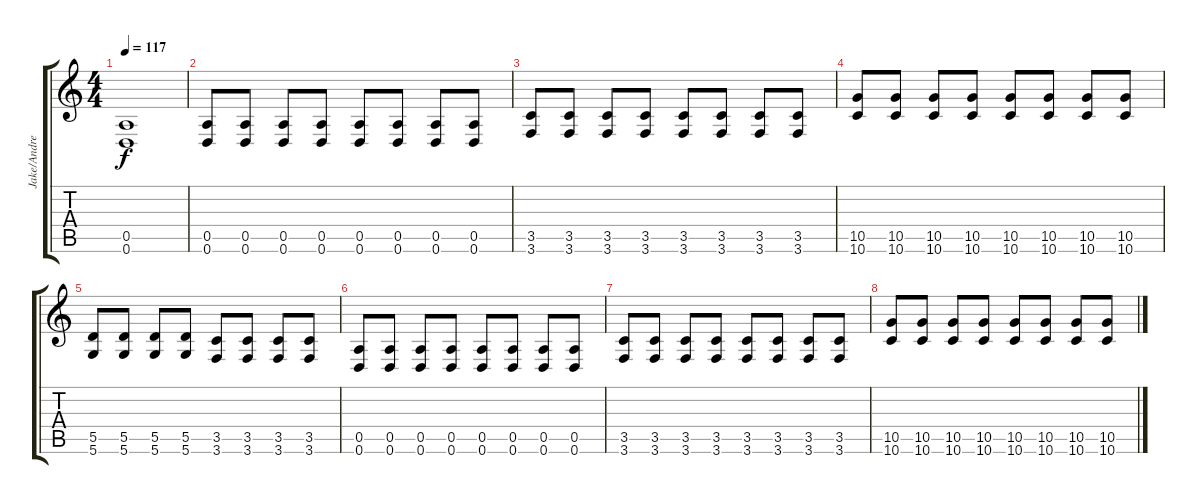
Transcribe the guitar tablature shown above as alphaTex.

\track ("Jake/Andrew" "Jake/Andre") {instrument distortionguitar}
\staff {score tabs}
\tuning (E4 B3 G3 D3 A2 D2) {hide}
\ts (4 4)
\tempo 117
\clef g2
\ks c
(0.5 0.6).1{dy f} |
(0.5 0.6).8 (0.5 0.6).8 (0.5 0.6).8 (0.5 0.6).8 (0.5 0.6).8 (0.5 0.6).8 (0.5 0.6).8 (0.5 0.6).8 |
(3.5 3.6).8 (3.5 3.6).8 (3.5 3.6).8 (3.5 3.6).8 (3.5 3.6).8 (3.5 3.6).8 (3.5 3.6).8 (3.5 3.6).8 |
(10.5 10.6).8 (10.5 10.6).8 (10.5 10.6).8 (10.5 10.6).8 (10.5 10.6).8 (10.5 10.6).8 (10.5 10.6).8 (10.5 10.6).8 |
(5.5 5.6).8 (5.5 5.6).8 (5.5 5.6).8 (5.5 5.6).8 (3.5 3.6).8 (3.5 3.6).8 (3.5 3.6).8 (3.5 3.6).8 |
(0.5 0.6).8 (0.5 0.6).8 (0.5 0.6).8 (0.5 0.6).8 (0.5 0.6).8 (0.5 0.6).8 (0.5 0.6).8 (0.5 0.6).8 |
(3.5 3.6).8 (3.5 3.6).8 (3.5 3.6).8 (3.5 3.6).8 (3.5 3.6).8 (3.5 3.6).8 (3.5 3.6).8 (3.5 3.6).8 |
(10.5 10.6).8 (10.5 10.6).8 (10.5 10.6).8 (10.5 10.6).8 (10.5 10.6).8 (10.5 10.6).8 (10.5 10.6).8 (10.5 10.6).8
